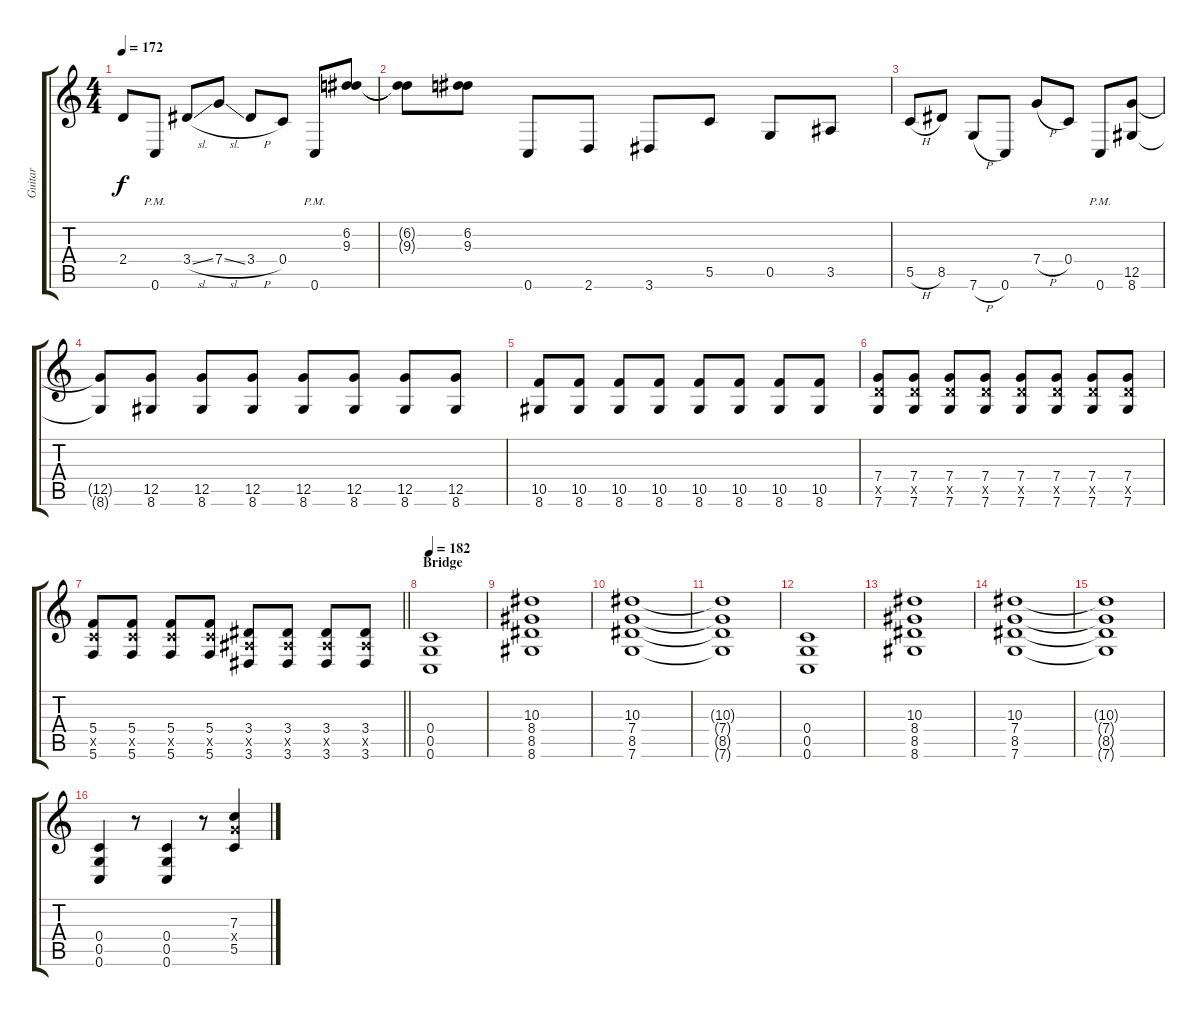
\track ("Guitar" "Guitar") {instrument distortionguitar}
\staff {score tabs}
\tuning (D4 A3 F3 C3 G2 C2) {hide}
\ts (4 4)
\tempo 172
\clef g2
\ks c
2.4.8{dy f} 0.6{pm}.8 3.4{sl}.8 7.4{sl}.8 3.4{h}.8 0.4.8 0.6{pm}.8 (6.2 9.3).8 |
(6.2{t} 9.3{t}).8 (6.2 9.3).8 0.6.8 2.6.8 3.6.8 5.5.8 0.5.8 3.5.8 |
5.5{h}.8 8.5.8 7.6{h}.8 0.6.8 7.4{h}.8 0.4.8 0.6{pm}.8 (12.5 8.6).8 |
(12.5{t} 8.6{t}).8 (12.5 8.6).8 (12.5 8.6).8 (12.5 8.6).8 (12.5 8.6).8 (12.5 8.6).8 (12.5 8.6).8 (12.5 8.6).8 |
(10.5 8.6).8 (10.5 8.6).8 (10.5 8.6).8 (10.5 8.6).8 (10.5 8.6).8 (10.5 8.6).8 (10.5 8.6).8 (10.5 8.6).8 |
(7.4 7.5{x} 7.6).8 (7.4 7.5{x} 7.6).8 (7.4 7.5{x} 7.6).8 (7.4 7.5{x} 7.6).8 (7.4 7.5{x} 7.6).8 (7.4 7.5{x} 7.6).8 (7.4 7.5{x} 7.6).8 (7.4 7.5{x} 7.6).8 |
\barLineRight lightlight
(5.4 5.5{x} 5.6).8 (5.4 5.5{x} 5.6).8 (5.4 5.5{x} 5.6).8 (5.4 5.5{x} 5.6).8 (3.4 3.5{x} 3.6).8 (3.4 3.5{x} 3.6).8 (3.4 3.5{x} 3.6).8 (3.4 3.5{x} 3.6).8 |
\section ("" "Bridge")
\tempo 182
(0.4 0.5 0.6).1 |
(10.3 8.4 8.5 8.6).1 |
(10.3 7.4 8.5 7.6).1 |
(10.3{t} 7.4{t} 8.5{t} 7.6{t}).1 |
(0.4 0.5 0.6).1 |
(10.3 8.4 8.5 8.6).1 |
(10.3 7.4 8.5 7.6).1 |
(10.3{t} 7.4{t} 8.5{t} 7.6{t}).1 |
(0.4 0.5 0.6).4 r.8 (0.4 0.5 0.6).4 r.8 (7.3 7.4{x} 5.5).4
